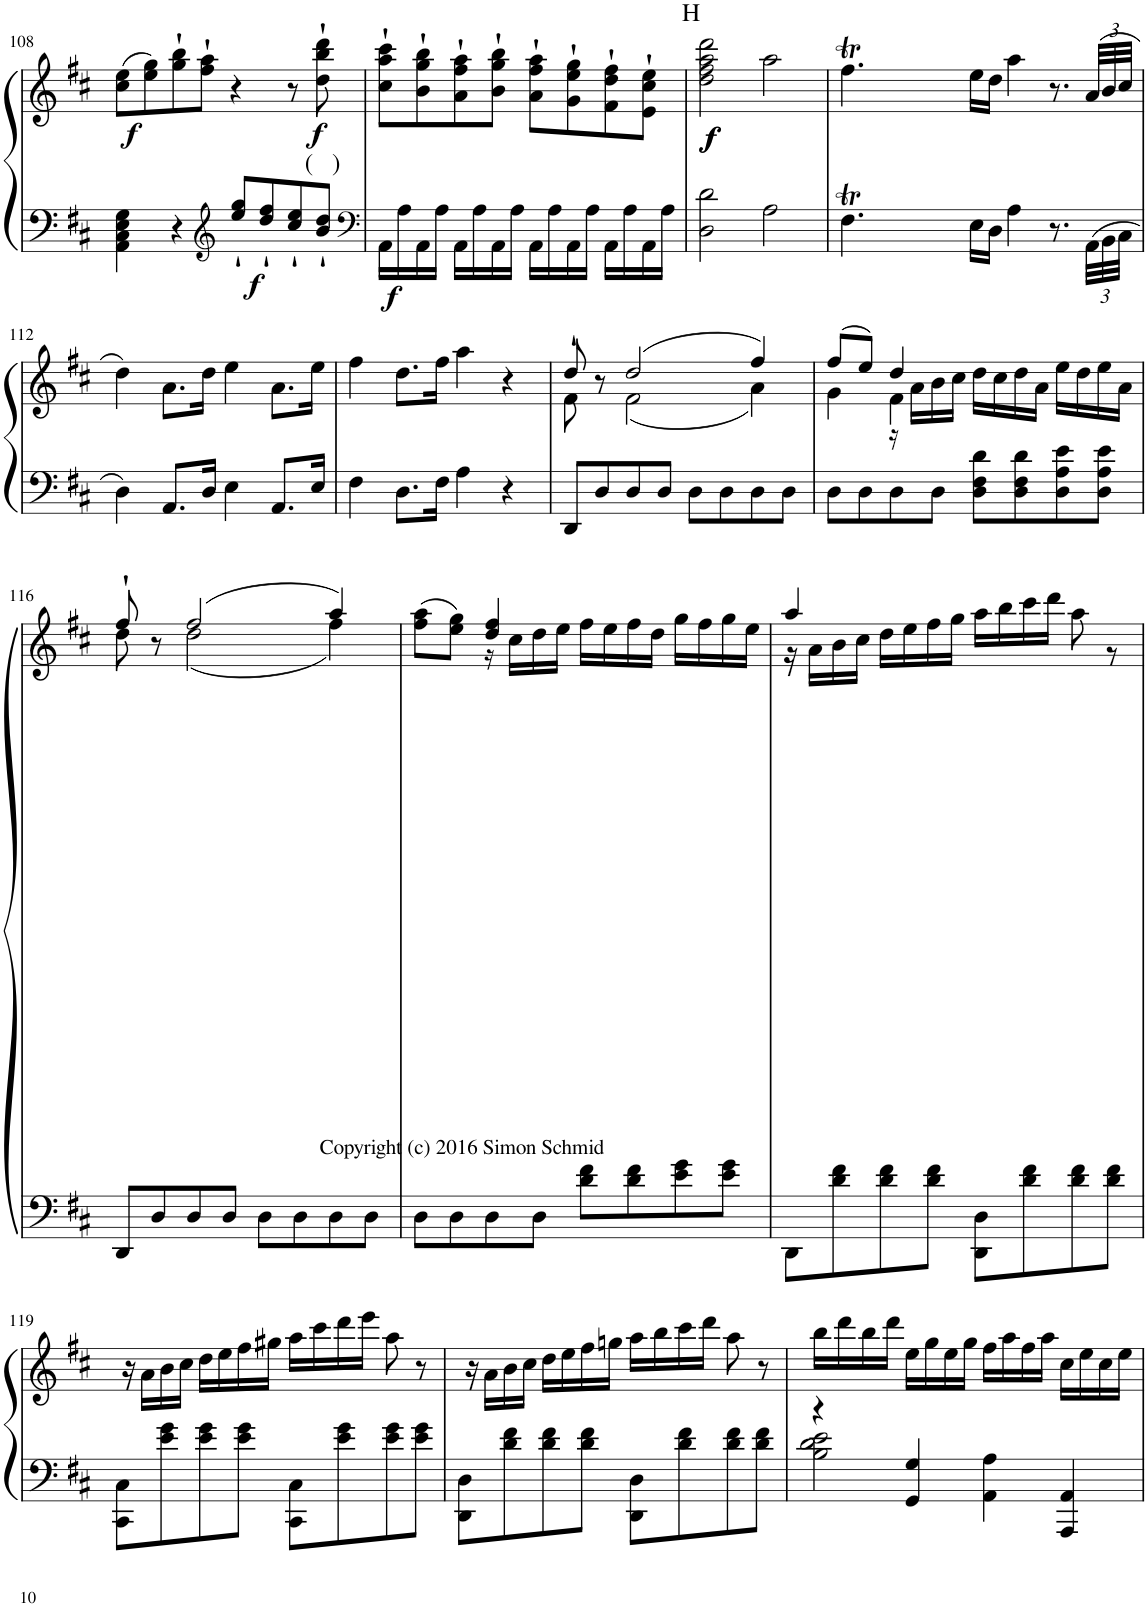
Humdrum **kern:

**kern	**kern	**dynam
*part1	*part1	*part1
*staff2	*staff1	*staff1/2
*I"Klavier	*	*
!!LO:PB:g=z
*clefF4	*clefG2	*
*k[f#c#]	*k[f#c#]	*
*M4/4	*M4/4	*
*met(c)	*met(c)	*
=108	=108	=108
!	!	!LO:DY:b
4AA\ 4C#\ 4E\ 4G\	(8cc#\ 8ee\L	f
.	8ee\ 8gg\)	.
4r	8gg\` 8bb\`	.
.	8ff#\` 8aa\`J	.
*clefG2	*	*
!	!	!LO:DY:b=2
8ee/` 8gg/`L	4r	f
8dd/` 8ff#/`	.	.
8cc#/` 8ee/`	8r	.
!LO:TX:a:t=(   )	!	!
!	!	!LO:DY:b
8b/` 8dd/`J	8dd\` 8bb\` 8ddd\`	f
=109	=109	=109
*clefF4	*	*
!	!	!LO:DY:b=2
16AA\LL	8cc#\` 8aa\` 8ccc#\`L	f
16A\	.	.
16AA\	8b\` 8gg\` 8bb\`	.
16A\JJ	.	.
16AA\LL	8a\` 8ff#\` 8aa\`	.
16A\	.	.
16AA\	8b\` 8gg\` 8bb\`J	.
16A\JJ	.	.
16AA\LL	8a\` 8ff#\` 8aa\`L	.
16A\	.	.
16AA\	8g\` 8ee\` 8gg\`	.
16A\JJ	.	.
16AA\LL	8f#\` 8dd\` 8ff#\`	.
16A\	.	.
16AA\	8e\` 8cc#\` 8ee\`J	.
16A\JJ	.	.
=110	=110	=110
!	!LO:TX:a:t=H	!
!	!	!LO:DY:b
!	!	!LO:DY:n=1:b
2D\ 2d\	2dd\ 2ff#\ 2aa\ 2ddd\	f f
2A\	2aa\	.
=111	=111	=111
*^	*^	*
4.F#t\	32ryy	4.ff#t\	32ryy	.
.	32GLLL	.	32ggLLL	.
.	32F#	.	32ff#	.
.	32GJ	.	32ggJ	.
.	[16F#J	.	[16ff#J	.
.	8..F#J]	.	8..ff#J]	.
16E\LL	.	16ee\LL	.	.
.	2ryy	.	2ryy	.
16D\JJ	.	16dd\JJ	.	.
4A\	.	4aa\	.	.
8.r	.	8.r	.	.
.	16.ryy	.	16.ryy	.
*Xbrackettup	*	*Xbrackettup	*	*
48AA\LLL	.	(48a/LLL	.	.
48BB\	.	48b/	.	.
48C#\JJJ	.	48cc#/JJJ	.	.
*v	*v	*	*	*
*	*v	*v	*
!!LO:LB:g=z
=112	=112	=112
4D\	4dd\)	.
8.AA/L	8.a\L	.
16D/Jk	16dd\Jk	.
4E\	4ee\	.
8.AA/L	8.a\L	.
16E/Jk	16ee\Jk	.
=113	=113	=113
4F#\	4ff#\	.
8.D\L	8.dd\L	.
16F#\Jk	16ff#\Jk	.
4A\	4aa\	.
4r	4r	.
=114	=114	=114
*	*^	*
8DD/L	8dd`/	8f#\	.
8D/	8r	8ryy	.
8D/	(2dd/	(2f#\	.
8D/J	.	.	.
8D\L	.	.	.
8D\	.	.	.
8D\	4ff#/)	4a\)	.
8D\J	.	.	.
=115	=115	=115	=115
*	*	*^	*
8D\L	(8ff#/L	4g\	4ryy	.
8D\	8ee/J)	.	.	.
8D\	4dd/	4f#\	16r	.
.	.	.	16a\LL	.
8D\J	.	.	16b\	.
.	.	.	16cc#\JJ	.
8D\ 8F#\ 8d\L	2ryy	2ryy	16dd\LL	.
.	.	.	16cc#\	.
8D\ 8F#\ 8d\	.	.	16dd\	.
.	.	.	16a\JJ	.
8D\ 8A\ 8e\	.	.	16ee\LL	.
.	.	.	16dd\	.
8D\ 8A\ 8e\J	.	.	16ee\	.
.	.	.	16a\JJ	.
*	*	*v	*v	*
!!LO:LB:g=z
=116	=116	=116	=116
8DD/L	8ff#`/	8dd\	.
8D/	8r	8ryy	.
8D/	(2ff#/	(2dd\	.
8D/J	.	.	.
8D\L	.	.	.
8D\	.	.	.
8D\	4aa/)	4ff#\)	.
8D\J	.	.	.
=117	=117	=117	=117
*^	*	*	*
!	!	!LO:TX:b:t=Copyright (c) 2016 Simon Schmid	!	!
8D\L	2ryy	(8ff#\ 8aa\L	4ryy	.
8D\	.	8ee\ 8gg\J)	.	.
8D\	.	4dd/ 4ff#/	16r	.
.	.	.	16cc#\LL	.
8D\J	.	.	16dd\	.
.	.	.	16ee\JJ	.
2ryy	8d\ 8f#\L	2ryy	16ff#\LL	.
.	.	.	16ee\	.
.	8d\ 8f#\	.	16ff#\	.
.	.	.	16dd\JJ	.
.	8e\ 8g\	.	16gg\LL	.
.	.	.	16ff#\	.
.	8e\ 8g\J	.	16gg\	.
.	.	.	16ee\JJ	.
*v	*v	*	*	*
=118	=118	=118	=118
8DD\L	4aa/	16r	.
.	.	16a\LL	.
8d\ 8f#\	.	16b\	.
.	.	16cc#\JJ	.
8d\ 8f#\	4ryy	16dd\LL	.
.	.	16ee\	.
8d\ 8f#\J	.	16ff#\	.
.	.	16gg\JJ	.
8DD\ 8D\L	2ryy	16aa\LL	.
.	.	16bb\	.
8d\ 8f#\	.	16ccc#\	.
.	.	16ddd\JJ	.
8d\ 8f#\	.	8aa\	.
8d\ 8f#\J	.	8r	.
!!LO:LB:g=z	!!
=119	=119	=119	=119
8CC#\ 8C#\L	16r	8ryy	.
.	16a\LL	.	.
8e\ 8g\	16b\	8ryy	.
.	16cc#\JJ	.	.
8e\ 8g\	16dd\LL	4ryy	.
.	16ee\	.	.
8e\ 8g\J	16ff#\	.	.
.	16gg#X\JJ	.	.
8CC#\ 8C#\L	16aa\LL	2ryy	.
.	16ccc#\	.	.
8e\ 8g\	16ddd\	.	.
.	16eee\JJ	.	.
8e\ 8g\	8aa\	.	.
8e\ 8g\J	8r	.	.
=120	=120	=120	=120
8DD\ 8D\L	16r	8ryy	.
.	16a\LL	.	.
8d\ 8f#\	16b\	8ryy	.
.	16cc#\JJ	.	.
8d\ 8f#\	16dd\LL	4ryy	.
.	16ee\	.	.
8d\ 8f#\J	16ff#\	.	.
.	16ggn\JJ	.	.
8DD\ 8D\L	16aa\LL	2ryy	.
.	16bb\	.	.
8d\ 8f#\	16ccc#\	.	.
.	16ddd\JJ	.	.
8d\ 8f#\	8aa\	.	.
8d\ 8f#\J	8r	.	.
*	*v	*v	*
=121	=121	=121
*^	*	*
4r	2B\ 2d\ 2e\	16bb\LL	.
.	.	16ddd\	.
.	.	16bb\	.
.	.	16ddd\JJ	.
4GG/ 4G/	.	16ee\LL	.
.	.	16gg\	.
.	.	16ee\	.
.	.	16gg\JJ	.
4AA\ 4A\	2ryy	16ff#\LL	.
.	.	16aa\	.
.	.	16ff#\	.
.	.	16aa\JJ	.
4AAA/ 4AA/	.	16cc#\LL	.
.	.	16ee\	.
.	.	16cc#\	.
.	.	16ee\JJ	.
*v	*v	*	*
=	=	=
*-	*-	*-
